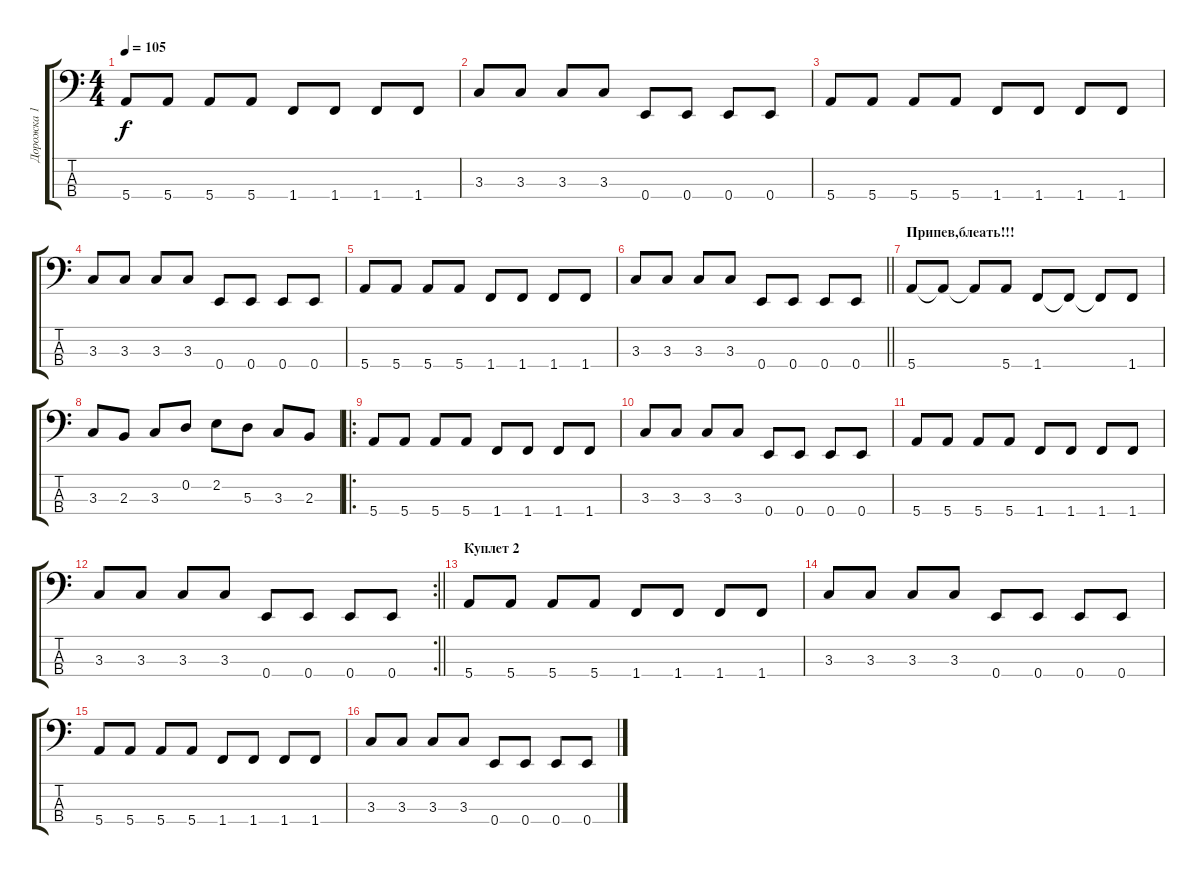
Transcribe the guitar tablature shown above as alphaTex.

\track ("Дорожка 1" "Дорожка 1") {instrument electricbassfinger}
\staff {score tabs}
\tuning (G2 D2 A1 E1) {hide}
\ts (4 4)
\tempo 105
\clef f4
\ks c
5.4.8{dy f} 5.4.8 5.4.8 5.4.8 1.4.8 1.4.8 1.4.8 1.4.8 |
3.3.8 3.3.8 3.3.8 3.3.8 0.4.8 0.4.8 0.4.8 0.4.8 |
5.4.8 5.4.8 5.4.8 5.4.8 1.4.8 1.4.8 1.4.8 1.4.8 |
3.3.8 3.3.8 3.3.8 3.3.8 0.4.8 0.4.8 0.4.8 0.4.8 |
5.4.8 5.4.8 5.4.8 5.4.8 1.4.8 1.4.8 1.4.8 1.4.8 |
\barLineRight lightlight
3.3.8 3.3.8 3.3.8 3.3.8 0.4.8 0.4.8 0.4.8 0.4.8 |
\section ("" "Припев,блеать!!!")
5.4.8 5.4{t}.8 5.4{t}.8 5.4.8 1.4.8 1.4{t}.8 1.4{t}.8 1.4.8 |
3.3.8 2.3.8 3.3.8 0.2.8 2.2.8 5.3.8 3.3.8 2.3.8 |
\ro
5.4.8 5.4.8 5.4.8 5.4.8 1.4.8 1.4.8 1.4.8 1.4.8 |
3.3.8 3.3.8 3.3.8 3.3.8 0.4.8 0.4.8 0.4.8 0.4.8 |
5.4.8 5.4.8 5.4.8 5.4.8 1.4.8 1.4.8 1.4.8 1.4.8 |
\rc 2
\barLineRight lightlight
3.3.8 3.3.8 3.3.8 3.3.8 0.4.8 0.4.8 0.4.8 0.4.8 |
\section ("" "Куплет 2")
5.4.8 5.4.8 5.4.8 5.4.8 1.4.8 1.4.8 1.4.8 1.4.8 |
3.3.8 3.3.8 3.3.8 3.3.8 0.4.8 0.4.8 0.4.8 0.4.8 |
5.4.8 5.4.8 5.4.8 5.4.8 1.4.8 1.4.8 1.4.8 1.4.8 |
3.3.8 3.3.8 3.3.8 3.3.8 0.4.8 0.4.8 0.4.8 0.4.8
